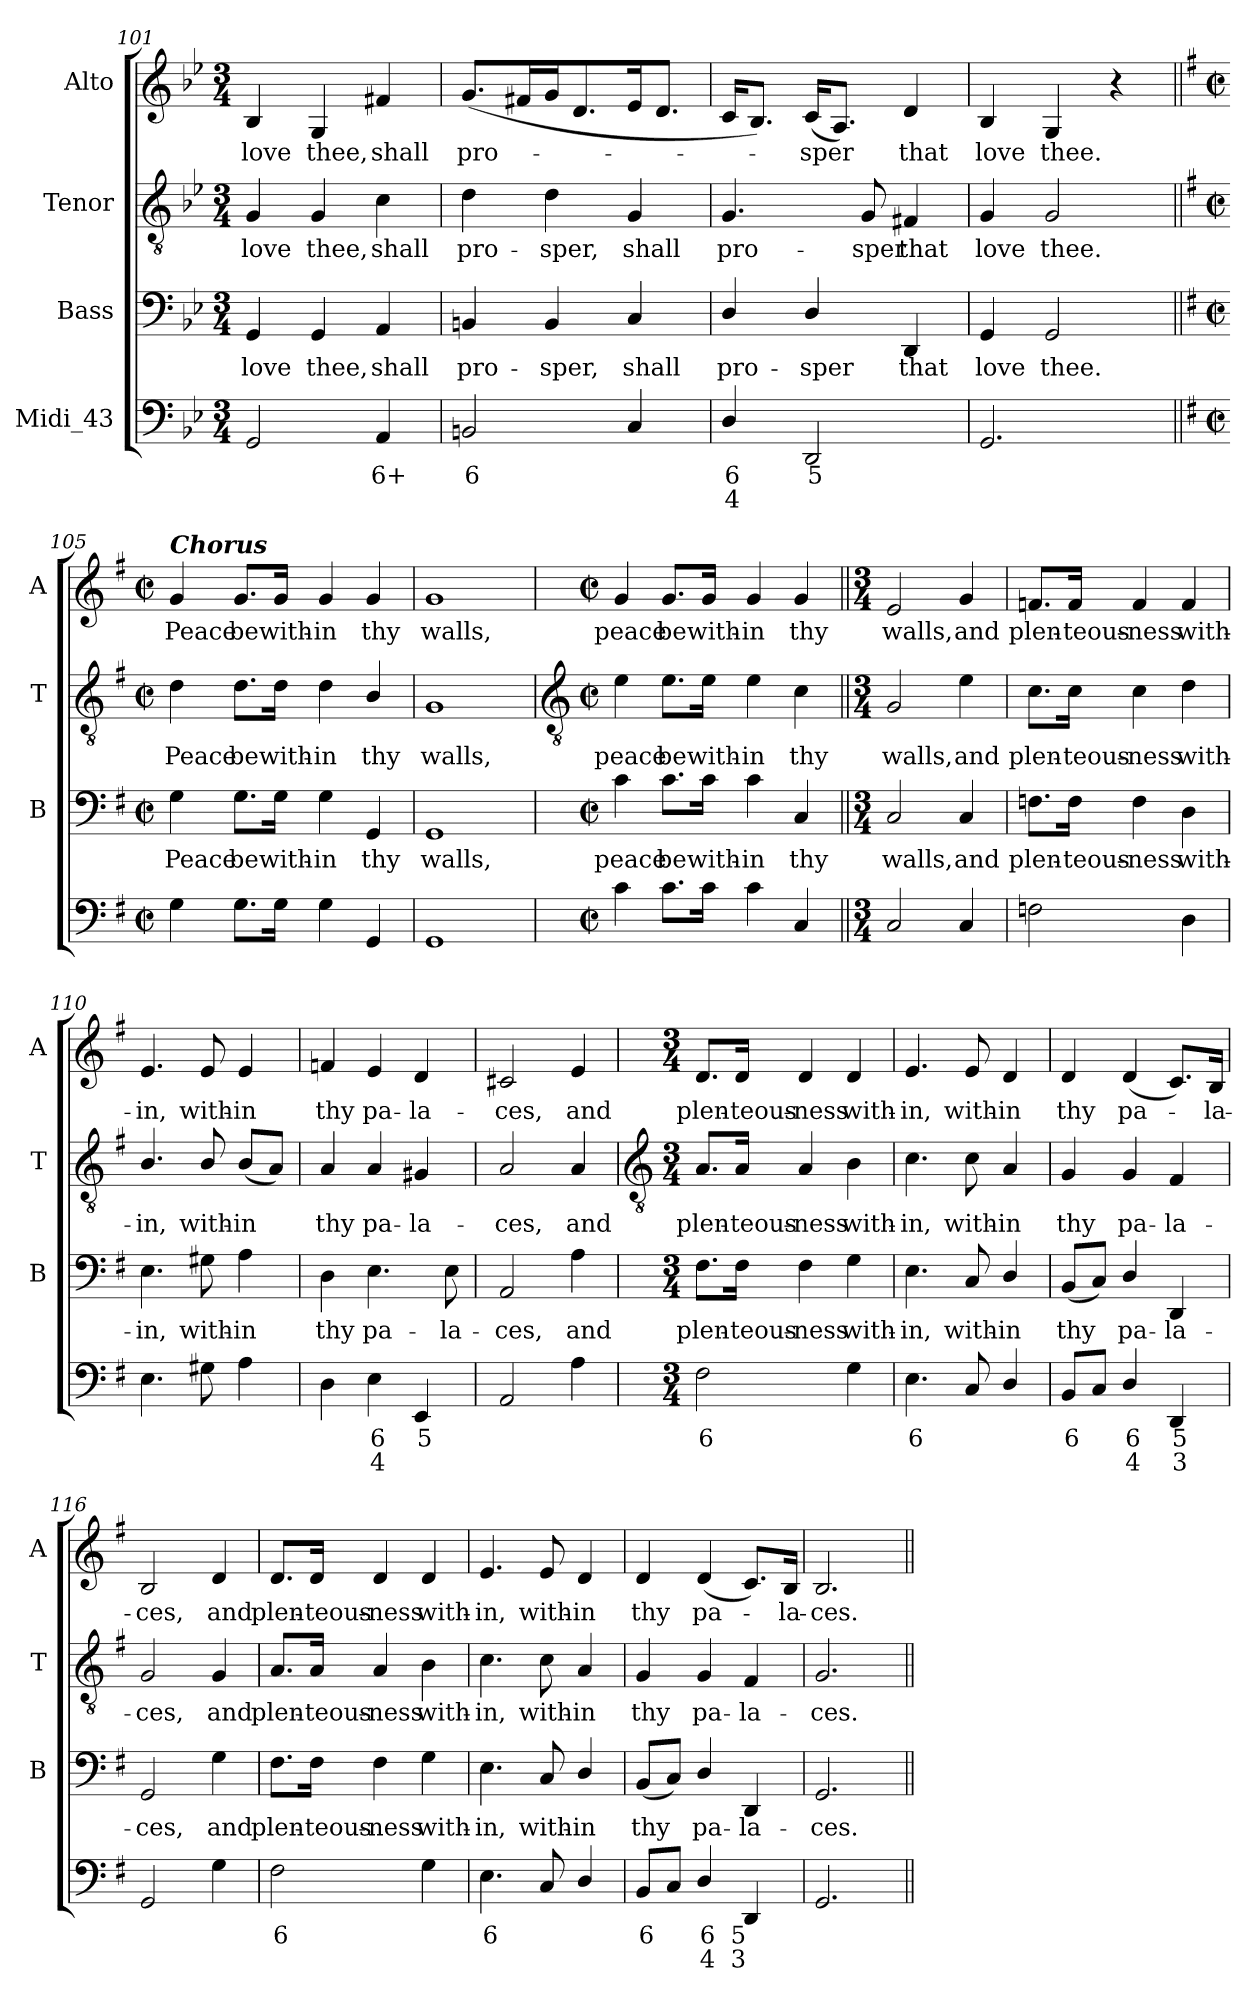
**kern	**text	**text	**kern	**text	**kern	**text	**kern	**text
*part4	*part4	*part4	*part3	*part3	*part2	*part2	*part1	*part1
*staff4	*staff4	*staff4	*staff3	*staff3	*staff2	*staff2	*staff1	*staff1
*I"Midi_43	*	*	*I"Bass	*	*I"Tenor	*	*I"Alto	*
*	*	*	*I'B	*	*I'T	*	*I'A	*
!!LO:LB:g=z
*clefF4	*	*	*clefF4	*	*clefGv2	*	*clefG2	*
*k[b-e-]	*	*	*k[b-e-]	*	*k[b-e-]	*	*k[b-e-]	*
*B-:	*	*	*B-:	*	*B-:	*	*B-:	*
*M3/4	*	*	*M3/4	*	*M3/4	*	*M3/4	*
=101	=101	=101	=101	=101	=101	=101	=101	=101
!	!	!	!	!LO:LY:b	!	!LO:LY:b	!	!LO:LY:b
2GG/	.	.	4GG/	love	4G/	love	4B-/	love
!	!	!	!	!LO:LY:b	!	!LO:LY:b	!	!LO:LY:b
.	.	.	4GG/	thee,	4G/	thee,	4G/	thee,
!	!LO:LY:b	!	!	!LO:LY:b	!	!LO:LY:b	!	!LO:LY:b
4AA/	6+	.	4AA/	shall	4c\	shall	4f#X/	shall
=102	=102	=102	=102	=102	=102	=102	=102	=102
!	!LO:LY:b	!	!	!LO:LY:b	!	!LO:LY:b	!	!LO:LY:b
2BBn/	6	.	4BBn/	pro-	4d\	pro-	(<8.g/L	pro-
.	.	.	.	.	.	.	16f#X/L	.
!	!	!	!	!LO:LY:b	!	!LO:LY:b	!	!
.	.	.	4BB/	-sper,	4d\	-sper,	16g/J	.
.	.	.	.	.	.	.	8.d/	.
!	!	!	!	!LO:LY:b	!	!LO:LY:b	!	!
4C/	.	.	4C/	shall	4G/	shall	16e-/K	.
.	.	.	.	.	.	.	8.d/J	.
=103	=103	=103	=103	=103	=103	=103	=103	=103
!	!LO:LY:b	!LO:LY:b	!	!LO:LY:b	!	!LO:LY:b	!	!
4D/	6	4	4D/	pro-	4.G/	pro-	16c/KL	.
.	.	.	.	.	.	.	8.B-/J)	.
!	!LO:LY:b	!	!	!LO:LY:b	!	!	!	!LO:LY:b
2DD/	5	.	4D/	-sper	.	.	(<16c/KL	sper
.	.	.	.	.	.	.	8.A/J)	.
!	!	!	!	!	!	!LO:LY:b	!	!
.	.	.	.	.	8G/	-sper	.	.
!	!	!	!	!LO:LY:b	!	!LO:LY:b	!	!LO:LY:b
.	.	.	4DD/	that	4F#X/	that	4d/	that
=104	=104	=104	=104	=104	=104	=104	=104	=104
!	!	!	!	!LO:LY:b	!	!LO:LY:b	!	!LO:LY:b
2.GG/	.	.	4GG/	love	4G/	love	4B-/	love
!	!	!	!	!LO:LY:b	!	!LO:LY:b	!	!LO:LY:b
.	.	.	2GG/	thee.	2G/	thee.	4G/	thee.
.	.	.	.	.	.	.	4r	.
=105||	=105||	=105||	=105||	=105||	=105||	=105||	=105||	=105||
*k[f#]	*	*	*k[f#]	*	*k[f#]	*	*k[f#]	*
*G:	*	*	*G:	*	*G:	*	*G:	*
*M2/2	*	*	*M2/2	*	*M2/2	*	*M2/2	*
*met(c|)	*	*	*met(c|)	*	*met(c|)	*	*met(c|)	*
!	!	!	!	!	!	!	!LO:TX:a:Bi:t=Chorus	!
!	!	!	!	!LO:LY:b	!	!LO:LY:b	!	!LO:LY:b
4G\	.	.	4G\	Peace	4d\	Peace	4g/	Peace
!	!	!	!	!LO:LY:b	!	!LO:LY:b	!	!LO:LY:b
8.G\L	.	.	8.G\L	be	8.d\L	be	8.g/L	be
!	!	!	!	!LO:LY:b	!	!LO:LY:b	!	!LO:LY:b
16G\Jk	.	.	16G\Jk	with-	16d\Jk	with-	16g/Jk	with-
!	!	!	!	!LO:LY:b	!	!LO:LY:b	!	!LO:LY:b
4G\	.	.	4G\	-in	4d\	-in	4g/	-in
!	!	!	!	!LO:LY:b	!	!LO:LY:b	!	!LO:LY:b
4GG/	.	.	4GG/	thy	4B/	thy	4g/	thy
=106	=106	=106	=106	=106	=106	=106	=106	=106
!	!	!	!	!LO:LY:b	!	!LO:LY:b	!	!LO:LY:b
1GG	.	.	1GG	walls,	1G	walls,	1g	walls,
!!LO:PB:g=z
=107	=107	=107	=107	=107	=107	=107	=107	=107
*	*	*	*	*	*clefGv2	*	*	*
*M2/2	*	*	*M2/2	*	*M2/2	*	*M2/2	*
*met(c|)	*	*	*met(c|)	*	*met(c|)	*	*met(c|)	*
!	!	!	!	!LO:LY:b	!	!LO:LY:b	!	!LO:LY:b
4c\	.	.	4c\	peace	4e\	peace	4g/	peace
!	!	!	!	!LO:LY:b	!	!LO:LY:b	!	!LO:LY:b
8.c\L	.	.	8.c\L	be	8.e\L	be	8.g/L	be
!	!	!	!	!LO:LY:b	!	!LO:LY:b	!	!LO:LY:b
16c\Jk	.	.	16c\Jk	with-	16e\Jk	with-	16g/Jk	with-
!	!	!	!	!LO:LY:b	!	!LO:LY:b	!	!LO:LY:b
4c\	.	.	4c\	-in	4e\	-in	4g/	-in
!	!	!	!	!LO:LY:b	!	!LO:LY:b	!	!LO:LY:b
4C/	.	.	4C/	thy	4c\	thy	4g/	thy
=108||	=108||	=108||	=108||	=108||	=108||	=108||	=108||	=108||
*M3/4	*	*	*M3/4	*	*M3/4	*	*M3/4	*
!	!	!	!	!LO:LY:b	!	!LO:LY:b	!	!LO:LY:b
2C/	.	.	2C/	walls,	2G/	walls,	2e/	walls,
!	!	!	!	!LO:LY:b	!	!LO:LY:b	!	!LO:LY:b
4C/	.	.	4C/	and	4e\	and	4g/	and
=109	=109	=109	=109	=109	=109	=109	=109	=109
!	!	!	!	!LO:LY:b	!	!LO:LY:b	!	!LO:LY:b
2Fn\	.	.	8.Fn\L	plen-	8.c\L	plen-	8.fn/L	plen-
!	!	!	!	!LO:LY:b	!	!LO:LY:b	!	!LO:LY:b
.	.	.	16F\Jk	-teous-	16c\Jk	-teous-	16f/Jk	-teous-
!	!	!	!	!LO:LY:b	!	!LO:LY:b	!	!LO:LY:b
.	.	.	4F\	-ness	4c\	-ness	4f/	-ness
!	!	!	!	!LO:LY:b	!	!LO:LY:b	!	!LO:LY:b
4D\	.	.	4D\	with-	4d\	with-	4f/	with-
=110	=110	=110	=110	=110	=110	=110	=110	=110
!	!	!	!	!LO:LY:b	!	!LO:LY:b	!	!LO:LY:b
4.E\	.	.	4.E\	-in,	4.B/	-in,	4.e/	-in,
!	!	!	!	!LO:LY:b	!	!LO:LY:b	!	!LO:LY:b
8G#X\	.	.	8G#X\	with-	8B/	with-	8e/	with-
!	!	!	!	!LO:LY:b	!	!LO:LY:b	!	!LO:LY:b
4A\	.	.	4A\	-in	(<8B/L	-in	4e/	-in
.	.	.	.	.	8A/J)	.	.	.
=111	=111	=111	=111	=111	=111	=111	=111	=111
!	!	!	!	!LO:LY:b	!	!LO:LY:b	!	!LO:LY:b
4D\	.	.	4D\	thy	4A/	thy	4fn/	thy
!	!LO:LY:b	!LO:LY:b	!	!LO:LY:b	!	!LO:LY:b	!	!LO:LY:b
4E\	6	4	4.E\	pa-	4A/	pa-	4e/	pa-
!	!LO:LY:b	!	!	!	!	!LO:LY:b	!	!LO:LY:b
4EE/	5	.	.	.	4G#X/	-la-	4d/	-la-
!	!	!	!	!LO:LY:b	!	!	!	!
.	.	.	8E\	-la-	.	.	.	.
=112	=112	=112	=112	=112	=112	=112	=112	=112
!	!	!	!	!LO:LY:b	!	!LO:LY:b	!	!LO:LY:b
2AA/	.	.	2AA/	-ces,	2A/	-ces,	2c#X/	-ces,
!	!	!	!	!LO:LY:b	!	!LO:LY:b	!	!LO:LY:b
4A\	.	.	4A\	and	4A/	and	4e/	and
!!LO:LB:g=z
=113	=113	=113	=113	=113	=113	=113	=113	=113
*	*	*	*	*	*clefGv2	*	*	*
*M3/4	*	*	*M3/4	*	*M3/4	*	*M3/4	*
!	!LO:LY:b	!	!	!LO:LY:b	!	!LO:LY:b	!	!LO:LY:b
2F#\	6	.	8.F#\L	plen-	8.A/L	plen-	8.d/L	plen-
!	!	!	!	!LO:LY:b	!	!LO:LY:b	!	!LO:LY:b
.	.	.	16F#\Jk	-teous-	16A/Jk	-teous-	16d/Jk	-teous-
!	!	!	!	!LO:LY:b	!	!LO:LY:b	!	!LO:LY:b
.	.	.	4F#\	-ness	4A/	-ness	4d/	-ness
!	!	!	!	!LO:LY:b	!	!LO:LY:b	!	!LO:LY:b
4G\	.	.	4G\	with-	4B\	with-	4d/	with-
=114	=114	=114	=114	=114	=114	=114	=114	=114
!	!LO:LY:b	!	!	!LO:LY:b	!	!LO:LY:b	!	!LO:LY:b
4.E\	6	.	4.E\	-in,	4.c\	-in,	4.e/	-in,
!	!	!	!	!LO:LY:b	!	!LO:LY:b	!	!LO:LY:b
8C/	.	.	8C/	with-	8c\	with-	8e/	with-
!	!	!	!	!LO:LY:b	!	!LO:LY:b	!	!LO:LY:b
4D/	.	.	4D/	-in	4A/	-in	4d/	-in
=115	=115	=115	=115	=115	=115	=115	=115	=115
!	!LO:LY:b	!	!	!LO:LY:b	!	!LO:LY:b	!	!LO:LY:b
8BB/L	6	.	(<8BB/L	thy	4G/	thy	4d/	thy
8C/J	.	.	8C/J)	.	.	.	.	.
!	!LO:LY:b	!LO:LY:b	!	!LO:LY:b	!	!LO:LY:b	!	!LO:LY:b
4D/	6	4	4D/	pa-	4G/	pa-	(<4d/	pa-
!	!LO:LY:b	!LO:LY:b	!	!LO:LY:b	!	!LO:LY:b	!	!
4DD/	5	3	4DD/	-la-	4F#/	-la-	8.c/L)	.
!	!	!	!	!	!	!	!	!LO:LY:b
.	.	.	.	.	.	.	16B/Jk	la-
=116	=116	=116	=116	=116	=116	=116	=116	=116
!	!	!	!	!LO:LY:b	!	!LO:LY:b	!	!LO:LY:b
2GG/	.	.	2GG/	-ces,	2G/	-ces,	2B/	-ces,
!	!	!	!	!LO:LY:b	!	!LO:LY:b	!	!LO:LY:b
4G\	.	.	4G\	and	4G/	and	4d/	and
=117	=117	=117	=117	=117	=117	=117	=117	=117
!	!LO:LY:b	!	!	!LO:LY:b	!	!LO:LY:b	!	!LO:LY:b
2F#\	6	.	8.F#\L	plen-	8.A/L	plen-	8.d/L	plen-
!	!	!	!	!LO:LY:b	!	!LO:LY:b	!	!LO:LY:b
.	.	.	16F#\Jk	-teous-	16A/Jk	-teous-	16d/Jk	-teous-
!	!	!	!	!LO:LY:b	!	!LO:LY:b	!	!LO:LY:b
.	.	.	4F#\	-ness	4A/	-ness	4d/	-ness
!	!	!	!	!LO:LY:b	!	!LO:LY:b	!	!LO:LY:b
4G\	.	.	4G\	with-	4B\	with-	4d/	with-
=118	=118	=118	=118	=118	=118	=118	=118	=118
!	!LO:LY:b	!	!	!LO:LY:b	!	!LO:LY:b	!	!LO:LY:b
4.E\	6	.	4.E\	-in,	4.c\	-in,	4.e/	-in,
!	!	!	!	!LO:LY:b	!	!LO:LY:b	!	!LO:LY:b
8C/	.	.	8C/	with-	8c\	with-	8e/	with-
!	!	!	!	!LO:LY:b	!	!LO:LY:b	!	!LO:LY:b
4D/	.	.	4D/	-in	4A/	-in	4d/	-in
=119	=119	=119	=119	=119	=119	=119	=119	=119
!	!LO:LY:b	!	!	!LO:LY:b	!	!LO:LY:b	!	!LO:LY:b
8BB/L	6	.	(<8BB/L	thy	4G/	thy	4d/	thy
8C/J	.	.	8C/J)	.	.	.	.	.
!	!LO:LY:b	!LO:LY:b	!	!LO:LY:b	!	!LO:LY:b	!	!LO:LY:b
4D/	6	4	4D/	pa-	4G/	pa-	(<4d/	pa-
!	!LO:LY:b	!LO:LY:b	!	!LO:LY:b	!	!LO:LY:b	!	!
4DD/	5	3	4DD/	-la-	4F#/	-la-	8.c/L)	.
!	!	!	!	!	!	!	!	!LO:LY:b
.	.	.	.	.	.	.	16B/Jk	la-
!!LO:LB:g=z
=120	=120	=120	=120	=120	=120	=120	=120	=120
!	!	!	!	!LO:LY:b	!	!LO:LY:b	!	!LO:LY:b
2.GG/	.	.	2.GG/	-ces.	2.G/	-ces.	2.B/	-ces.
=||	=||	=||	=||	=||	=||	=||	=||	=||
*-	*-	*-	*-	*-	*-	*-	*-	*-
